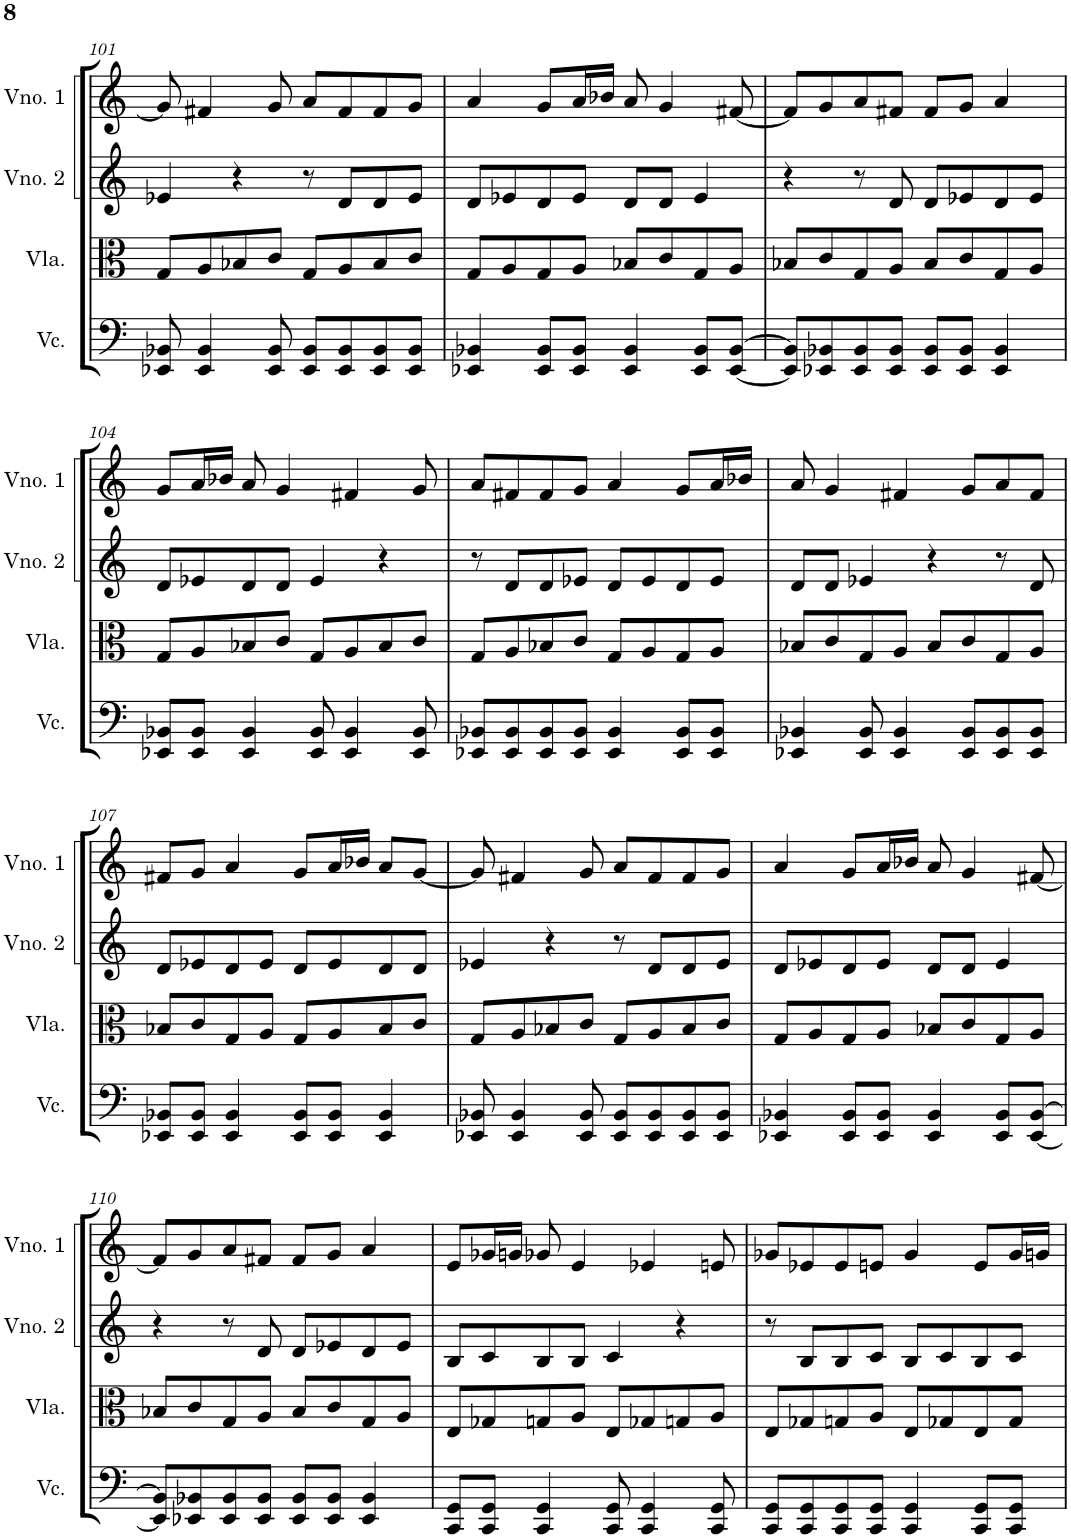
**kern	**kern	**kern	**kern
*part4	*part3	*part2	*part1
*staff4	*staff3	*staff2	*staff1
*I"Violoncelo	*I"Viola	*I"Violino 2	*I"Violino 1
*I'Vc.	*I'Vla.	*I'Vno. 2	*I'Vno. 1
!!LO:PB:g=z
*clefF4	*clefC3	*clefG2	*clefG2
*k[]	*k[]	*k[]	*k[]
*M4/4	*M4/4	*M4/4	*M4/4
=101	=101	=101	=101
8EE-X/ 8BB-X/	8G/L	4e-X/	8g/]
4EE-/ 4BB-/	8A/	.	4f#X/
.	8B-X/	4r	.
8EE-/ 8BB-/	8c/J	.	8g/
8EE-/ 8BB-/L	8G/L	8r	8a/L
8EE-/ 8BB-/	8A/	8d/L	8f#/
8EE-/ 8BB-/	8B-/	8d/	8f#/
8EE-/ 8BB-/J	8c/J	8e-/J	8g/J
=102	=102	=102	=102
4EE-X/ 4BB-X/	8G/L	8d/L	4a/
.	8A/	8e-X/	.
8EE-/ 8BB-/L	8G/	8d/	8g/L
8EE-/ 8BB-/J	8A/J	8e-/J	16a/L
.	.	.	16b-X/JJ
4EE-/ 4BB-/	8B-X/L	8d/L	8a/
.	8c/	8d/J	4g/
8EE-/ 8BB-/L	8G/	4e-/	.
[8EE-/ [8BB-/J	8A/J	.	[8f#X/
=103	=103	=103	=103
8EE-/] 8BB-/]L	8B-X/L	4r	8f#/L]
8EE-X/ 8BB-X/	8c/	.	8g/
8EE-/ 8BB-/	8G/	8r	8a/
8EE-/ 8BB-/J	8A/J	8d/	8f#X/J
8EE-/ 8BB-/L	8B-/L	8d/L	8f#/L
8EE-/ 8BB-/J	8c/	8e-X/	8g/J
4EE-/ 4BB-/	8G/	8d/	4a/
.	8A/J	8e-/J	.
!!LO:LB:g=z
=104	=104	=104	=104
8EE-X/ 8BB-X/L	8G/L	8d/L	8g/L
8EE-/ 8BB-/J	8A/	8e-X/	16a/L
.	.	.	16b-X/JJ
4EE-/ 4BB-/	8B-X/	8d/	8a/
.	8c/J	8d/J	4g/
8EE-/ 8BB-/	8G/L	4e-/	.
4EE-/ 4BB-/	8A/	.	4f#X/
.	8B-/	4r	.
8EE-/ 8BB-/	8c/J	.	8g/
=105	=105	=105	=105
8EE-X/ 8BB-X/L	8G/L	8r	8a/L
8EE-/ 8BB-/	8A/	8d/L	8f#X/
8EE-/ 8BB-/	8B-X/	8d/	8f#/
8EE-/ 8BB-/J	8c/J	8e-X/J	8g/J
4EE-/ 4BB-/	8G/L	8d/L	4a/
.	8A/	8e-/	.
8EE-/ 8BB-/L	8G/	8d/	8g/L
8EE-/ 8BB-/J	8A/J	8e-/J	16a/L
.	.	.	16b-X/JJ
=106	=106	=106	=106
4EE-X/ 4BB-X/	8B-X/L	8d/L	8a/
.	8c/	8d/J	4g/
8EE-/ 8BB-/	8G/	4e-X/	.
4EE-/ 4BB-/	8A/J	.	4f#X/
.	8B-/L	4r	.
8EE-/ 8BB-/L	8c/	.	8g/L
8EE-/ 8BB-/	8G/	8r	8a/
8EE-/ 8BB-/J	8A/J	8d/	8f#/J
!!LO:LB:g=z
=107	=107	=107	=107
8EE-X/ 8BB-X/L	8B-X/L	8d/L	8f#X/L
8EE-/ 8BB-/J	8c/	8e-X/	8g/J
4EE-/ 4BB-/	8G/	8d/	4a/
.	8A/J	8e-/J	.
8EE-/ 8BB-/L	8G/L	8d/L	8g/L
8EE-/ 8BB-/J	8A/	8e-/	16a/L
.	.	.	16b-X/JJ
4EE-/ 4BB-/	8B-/	8d/	8a/L
.	8c/J	8d/J	[8g/J
=108	=108	=108	=108
8EE-X/ 8BB-X/	8G/L	4e-X/	8g/]
4EE-/ 4BB-/	8A/	.	4f#X/
.	8B-X/	4r	.
8EE-/ 8BB-/	8c/J	.	8g/
8EE-/ 8BB-/L	8G/L	8r	8a/L
8EE-/ 8BB-/	8A/	8d/L	8f#/
8EE-/ 8BB-/	8B-/	8d/	8f#/
8EE-/ 8BB-/J	8c/J	8e-/J	8g/J
=109	=109	=109	=109
4EE-X/ 4BB-X/	8G/L	8d/L	4a/
.	8A/	8e-X/	.
8EE-/ 8BB-/L	8G/	8d/	8g/L
8EE-/ 8BB-/J	8A/J	8e-/J	16a/L
.	.	.	16b-X/JJ
4EE-/ 4BB-/	8B-X/L	8d/L	8a/
.	8c/	8d/J	4g/
8EE-/ 8BB-/L	8G/	4e-/	.
[8EE-/ [8BB-/J	8A/J	.	[8f#X/
!!LO:LB:g=z
=110	=110	=110	=110
8EE-/] 8BB-/]L	8B-X/L	4r	8f#/L]
8EE-X/ 8BB-X/	8c/	.	8g/
8EE-/ 8BB-/	8G/	8r	8a/
8EE-/ 8BB-/J	8A/J	8d/	8f#X/J
8EE-/ 8BB-/L	8B-/L	8d/L	8f#/L
8EE-/ 8BB-/J	8c/	8e-X/	8g/J
4EE-/ 4BB-/	8G/	8d/	4a/
.	8A/J	8e-/J	.
=111	=111	=111	=111
8CC/ 8GG/L	8E/L	8B/L	8e/L
8CC/ 8GG/J	8G-X/	8c/	16g-X/L
.	.	.	16gn/JJ
4CC/ 4GG/	8Gn/	8B/	8g-X/
.	8A/J	8B/J	4e/
8CC/ 8GG/	8E/L	4c/	.
4CC/ 4GG/	8G-X/	.	4e-X/
.	8Gn/	4r	.
8CC/ 8GG/	8A/J	.	8en/
=112	=112	=112	=112
8CC/ 8GG/L	8E/L	8r	8g-X/L
8CC/ 8GG/	8G-X/	8B/L	8e-X/
8CC/ 8GG/	8Gn/	8B/	8e-/
8CC/ 8GG/J	8A/J	8c/J	8en/J
4CC/ 4GG/	8E/L	8B/L	4g-/
.	8G-X/	8c/	.
8CC/ 8GG/L	8E/	8B/	8e/L
8CC/ 8GG/J	8G-/J	8c/J	16g-/L
.	.	.	16gn/JJ
=	=	=	=
*-	*-	*-	*-
